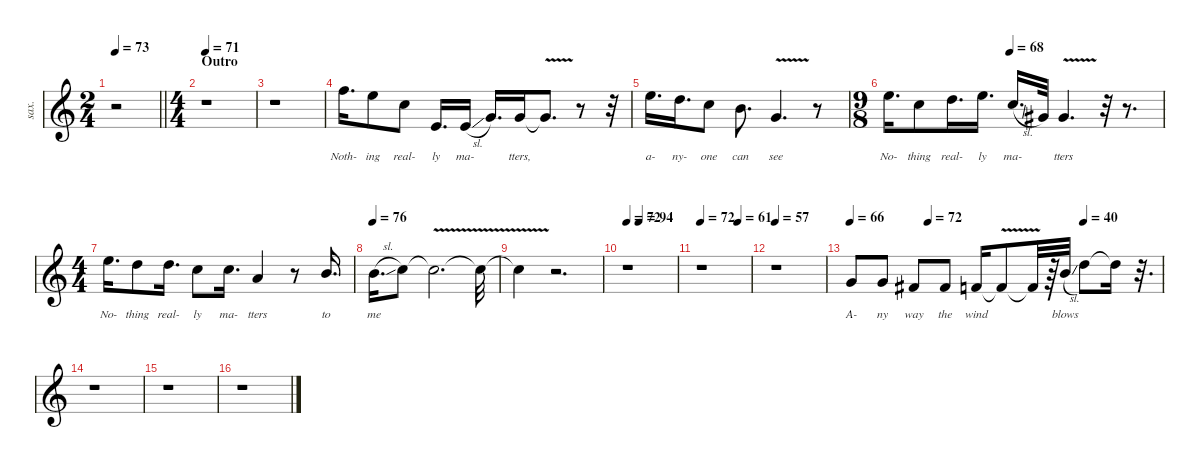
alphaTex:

\defaultSystemsLayout 4
\hideDynamics
\bracketExtendMode nobrackets
\otherSystemsTrackNameOrientation horizontal
\track ("Vocals Lead" "sax.") {instrument altosax}
\staff {score}
\tuning (E4 B3 G3 D3 A2 E2)
\displaytranspose 9
\ts (2 4)
\beaming (8 2 2 2 2)
\tempo 73
\clef g2
\barLineRight lightlight
\ks c
r.2{dy mp beam Down} |
\ts (4 4)
\beaming (8 2 2 2 2)
\section ("" "Outro")
\tempo 71
r.1{beam Down} |
r.1{beam Down} |
9.2.16{d lyrics (0 "Noth-") lyrics (1 "") lyrics (2 "") lyrics (3 "") lyrics (4 "") dy mf beam Down} 8.2.8{lyrics (0 "ing") lyrics (1 "") lyrics (2 "") lyrics (3 "") lyrics (4 "") beam Down} 8.3.8{lyrics (0 "real-") lyrics (1 "") lyrics (2 "") lyrics (3 "") lyrics (4 "") beam Down} 10.5.16{d lyrics (0 "ly") lyrics (1 "") lyrics (2 "") lyrics (3 "") lyrics (4 "") beam Up} 10.5{sl}.16{lyrics (0 "ma-") lyrics (1 "") lyrics (2 "") lyrics (3 "") lyrics (4 "") beam Up} 13.5.16{d lyrics (0 " ") lyrics (1 "") lyrics (2 "") lyrics (3 "") lyrics (4 "") beam Up} 13.5.16{lyrics (0 "tters,") lyrics (1 "") lyrics (2 "") lyrics (3 "") lyrics (4 "") beam Up} 13.5{v t}.8{d dy f beam Up} r.8{beam Up} r.32{beam Up} |
8.2.16{d lyrics (0 "a-") lyrics (1 "") lyrics (2 "") lyrics (3 "") lyrics (4 "") dy mf beam Down} 10.3.16{d lyrics (0 "ny-") lyrics (1 "") lyrics (2 "") lyrics (3 "") lyrics (4 "") beam Down} 8.3.8{lyrics (0 "one") lyrics (1 "") lyrics (2 "") lyrics (3 "") lyrics (4 "") beam Down} 7.3.8{d lyrics (0 "can") lyrics (1 "") lyrics (2 "") lyrics (3 "") lyrics (4 "") beam Down} 8.4{v}.4{d lyrics (0 "see") lyrics (1 "") lyrics (2 "") lyrics (3 "") lyrics (4 "") beam Up} r.8{beam Up} |
\ts (9 8)
\beaming (8 3 3 3)
\tempo (68 0.444444)
8.2.16{d lyrics (0 "No-") lyrics (1 "") lyrics (2 "") lyrics (3 "") lyrics (4 "") beam Down} 8.3.8{lyrics (0 "thing") lyrics (1 "") lyrics (2 "") lyrics (3 "") lyrics (4 "") beam Down} 10.3.16{d lyrics (0 "real-") lyrics (1 "") lyrics (2 "") lyrics (3 "") lyrics (4 "") beam Down} 8.2.16{d lyrics (0 "ly") lyrics (1 "") lyrics (2 "") lyrics (3 "") lyrics (4 "") beam Down} 8.3{sl}.16{d lyrics (0 "ma-") lyrics (1 "") lyrics (2 "") lyrics (3 "") lyrics (4 "") beam Up} 4.3{acc #}.32{lyrics (0 " ") lyrics (1 "") lyrics (2 "") lyrics (3 "") lyrics (4 "") beam Up} 4.3{v acc #}.4{d lyrics (0 "tters") lyrics (1 "") lyrics (2 "") lyrics (3 "") lyrics (4 "") beam Up} r.32{beam Up} r.8{d beam Up} |
\ts (4 4)
\beaming (8 2 2 2 2)
8.2.16{d lyrics (0 "No-") lyrics (1 "") lyrics (2 "") lyrics (3 "") lyrics (4 "") beam Down} 10.3.8{lyrics (0 "thing") lyrics (1 "") lyrics (2 "") lyrics (3 "") lyrics (4 "") beam Down} 10.3.16{d lyrics (0 "real-") lyrics (1 "") lyrics (2 "") lyrics (3 "") lyrics (4 "") beam Down} 8.3.8{lyrics (0 "ly") lyrics (1 "") lyrics (2 "") lyrics (3 "") lyrics (4 "") beam Down} 8.3.16{d lyrics (0 "ma-") lyrics (1 "") lyrics (2 "") lyrics (3 "") lyrics (4 "") beam Down} 10.4.4{lyrics (0 "tters") lyrics (1 "") lyrics (2 "") lyrics (3 "") lyrics (4 "") beam Up} r.8{beam Up} 7.3.16{d lyrics (0 "to") lyrics (1 "") lyrics (2 "") lyrics (3 "") lyrics (4 "") dy mp beam Up} |
\tempo 76
7.3{sl}.16{d lyrics (0 "me") lyrics (1 "") lyrics (2 "") lyrics (3 "") lyrics (4 "") beam Down} 8.3.8{lyrics (0 " ") lyrics (1 "") lyrics (2 "") lyrics (3 "") lyrics (4 "") beam Down} 8.3{v t}.2{d beam Down} 8.3{v t}.32{dy f beam Down} |
8.3{v t}.4{beam Down} r.2{d beam Down} |
\tempo 72
\tempo (94 0.25)
r.1{beam Down} |
\tempo 72
\tempo (61 0.75)
r.1{beam Down} |
\tempo 57
r.1{beam Down} |
\tempo 66
\tempo (72 0.25)
\tempo (40 0.75)
8.4.8{lyrics (0 "A-") lyrics (1 "") lyrics (2 "") lyrics (3 "") lyrics (4 "") dy mp beam Up} 8.4.8{lyrics (0 "ny") lyrics (1 "") lyrics (2 "") lyrics (3 "") lyrics (4 "") beam Up} 7.4{acc #}.8{lyrics (0 "way") lyrics (1 "") lyrics (2 "") lyrics (3 "") lyrics (4 "") beam Up} 7.4{acc #}.8{lyrics (0 "the") lyrics (1 "") lyrics (2 "") lyrics (3 "") lyrics (4 "") beam Up} 6.4.16{lyrics (0 "wind") lyrics (1 "") lyrics (2 "") lyrics (3 "") lyrics (4 "") beam Up} 6.4{v t}.8{dy f beam Up} 6.4{v t}.32{beam Up} r.64{beam Up} 7.3{sl}.32{lyrics (0 "blows") lyrics (1 "") lyrics (2 "") lyrics (3 "") lyrics (4 "") dy p beam Up} 10.3.8{beam Down} 10.3{t}.16{dy f beam Down} r.32{d beam Down} |
r.1{beam Down} |
r.1{beam Down} |
r.1{beam Down}
